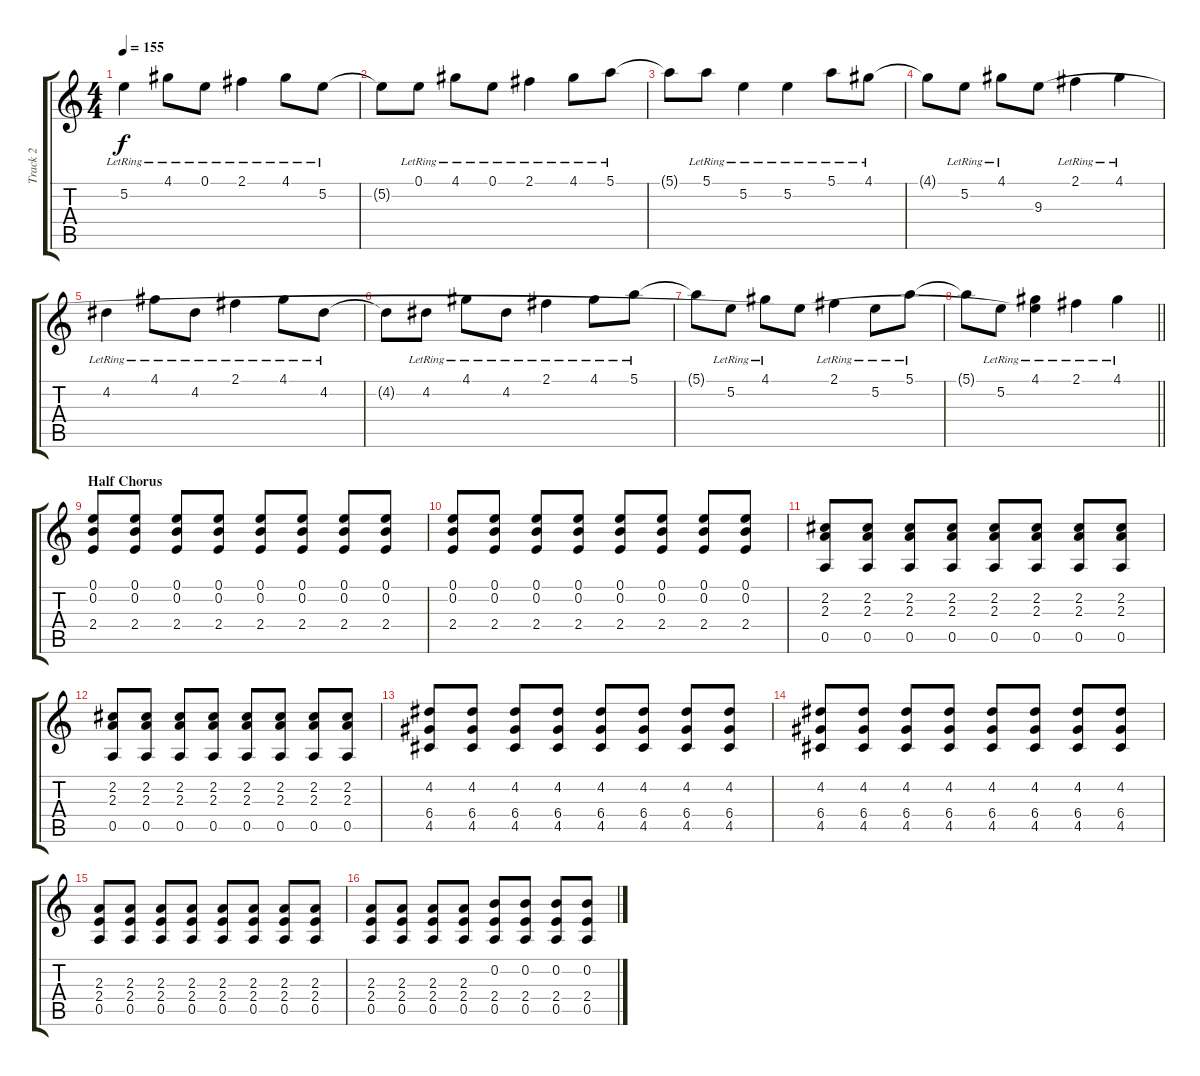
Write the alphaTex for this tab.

\track ("Track 2" "Track 2") {instrument electricguitarjazz}
\staff {score tabs}
\tuning (E4 B3 G3 D3 A2 E2) {hide}
\ts (4 4)
\tempo 155
\clef g2
\ks c
5.2{lr}.4{dy f} 4.1{lr}.8 0.1{lr}.8 2.1{lr}.4 4.1{lr}.8 5.2{lr}.8 |
5.2{t}.8 0.1{lr}.8 4.1{lr}.8 0.1{lr}.8 2.1{lr}.4 4.1{lr}.8 5.1{lr}.8 |
5.1{t}.8 5.1{lr}.8 5.2{lr}.4 5.2{lr}.4 5.1{lr}.8 4.1{lr}.8 |
4.1{t}.8 5.2{lr}.8 4.1{lr}.8 9.3.8 2.1{lr}.4 4.1{lr}.4 |
4.2{lr}.4 4.1{lr}.8 4.2{lr}.8 2.1{lr}.4 4.1{lr}.8 4.2{lr}.8 |
4.2{t}.8 4.2{lr}.8 4.1{lr}.8 4.2{lr}.8 2.1{lr}.4 4.1{lr}.8 5.1{lr}.8 |
5.1{t}.8 5.2{lr}.8 4.1{lr}.8 9.3{t}.8 2.1{lr}.4 5.2{lr}.8 5.1{lr}.8 |
\barLineRight lightlight
5.1{t}.8 5.2{lr}.8 (4.1{lr} 9.3{t}).4 2.1{lr}.4 4.1{lr}.4 |
\section ("" "Half Chorus")
(0.1 0.2 2.4).8{instrument distortionguitar} (0.1 0.2 2.4).8 (0.1 0.2 2.4).8 (0.1 0.2 2.4).8 (0.1 0.2 2.4).8 (0.1 0.2 2.4).8 (0.1 0.2 2.4).8 (0.1 0.2 2.4).8 |
(0.1 0.2 2.4).8 (0.1 0.2 2.4).8 (0.1 0.2 2.4).8 (0.1 0.2 2.4).8 (0.1 0.2 2.4).8 (0.1 0.2 2.4).8 (0.1 0.2 2.4).8 (0.1 0.2 2.4).8 |
(2.2 2.3 0.5).8 (2.2 2.3 0.5).8 (2.2 2.3 0.5).8 (2.2 2.3 0.5).8 (2.2 2.3 0.5).8 (2.2 2.3 0.5).8 (2.2 2.3 0.5).8 (2.2 2.3 0.5).8 |
(2.2 2.3 0.5).8 (2.2 2.3 0.5).8 (2.2 2.3 0.5).8 (2.2 2.3 0.5).8 (2.2 2.3 0.5).8 (2.2 2.3 0.5).8 (2.2 2.3 0.5).8 (2.2 2.3 0.5).8 |
(4.2 6.4 4.5).8 (4.2 6.4 4.5).8 (4.2 6.4 4.5).8 (4.2 6.4 4.5).8 (4.2 6.4 4.5).8 (4.2 6.4 4.5).8 (4.2 6.4 4.5).8 (4.2 6.4 4.5).8 |
(4.2 6.4 4.5).8 (4.2 6.4 4.5).8 (4.2 6.4 4.5).8 (4.2 6.4 4.5).8 (4.2 6.4 4.5).8 (4.2 6.4 4.5).8 (4.2 6.4 4.5).8 (4.2 6.4 4.5).8 |
(2.3 2.4 0.5).8 (2.3 2.4 0.5).8 (2.3 2.4 0.5).8 (2.3 2.4 0.5).8 (2.3 2.4 0.5).8 (2.3 2.4 0.5).8 (2.3 2.4 0.5).8 (2.3 2.4 0.5).8 |
(2.3 2.4 0.5).8 (2.3 2.4 0.5).8 (2.3 2.4 0.5).8 (2.3 2.4 0.5).8 (0.2 2.4 0.5).8 (0.2 2.4 0.5).8 (0.2 2.4 0.5).8 (0.2 2.4 0.5).8
